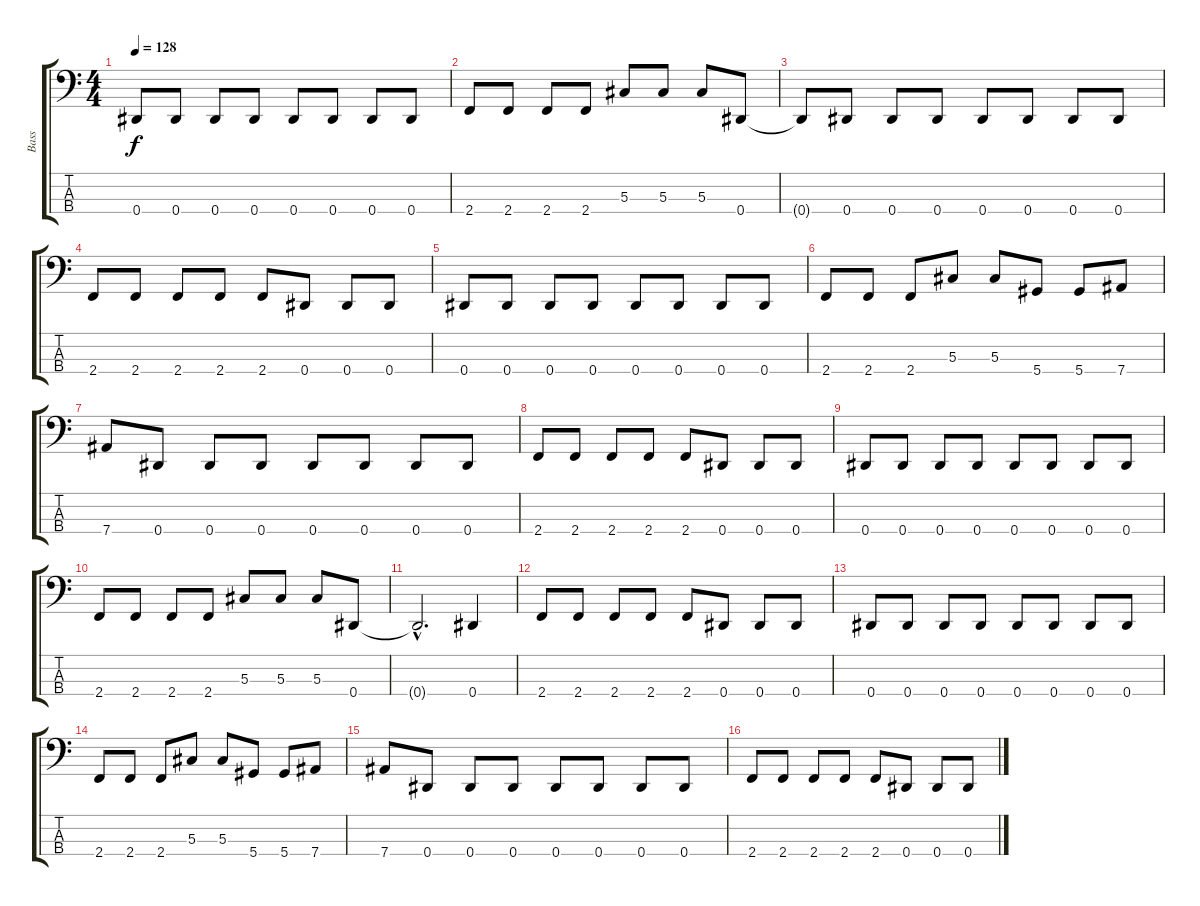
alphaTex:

\track ("Bass" "Bass") {instrument electricbassfinger}
\staff {score tabs}
\tuning (Gb2 Db2 Ab1 Eb1) {hide}
\ts (4 4)
\tempo 128
\clef f4
\ks c
0.4.8{dy f} 0.4.8 0.4.8 0.4.8 0.4.8 0.4.8 0.4.8 0.4.8 |
2.4.8 2.4.8 2.4.8 2.4.8 5.3.8 5.3.8 5.3.8 0.4.8 |
0.4{t}.8 0.4.8 0.4.8 0.4.8 0.4.8 0.4.8 0.4.8 0.4.8 |
2.4.8 2.4.8 2.4.8 2.4.8 2.4.8 0.4.8 0.4.8 0.4.8 |
0.4.8 0.4.8 0.4.8 0.4.8 0.4.8 0.4.8 0.4.8 0.4.8 |
2.4.8 2.4.8 2.4.8 5.3.8 5.3.8 5.4.8 5.4.8 7.4.8 |
7.4.8 0.4.8 0.4.8 0.4.8 0.4.8 0.4.8 0.4.8 0.4.8 |
2.4.8 2.4.8 2.4.8 2.4.8 2.4.8 0.4.8 0.4.8 0.4.8 |
0.4.8 0.4.8 0.4.8 0.4.8 0.4.8 0.4.8 0.4.8 0.4.8 |
2.4.8 2.4.8 2.4.8 2.4.8 5.3.8 5.3.8 5.3.8 0.4.8 |
0.4{hac t}.2{d} 0.4.4 |
2.4.8 2.4.8 2.4.8 2.4.8 2.4.8 0.4.8 0.4.8 0.4.8 |
0.4.8 0.4.8 0.4.8 0.4.8 0.4.8 0.4.8 0.4.8 0.4.8 |
2.4.8 2.4.8 2.4.8 5.3.8 5.3.8 5.4.8 5.4.8 7.4.8 |
7.4.8 0.4.8 0.4.8 0.4.8 0.4.8 0.4.8 0.4.8 0.4.8 |
2.4.8 2.4.8 2.4.8 2.4.8 2.4.8 0.4.8 0.4.8 0.4.8
